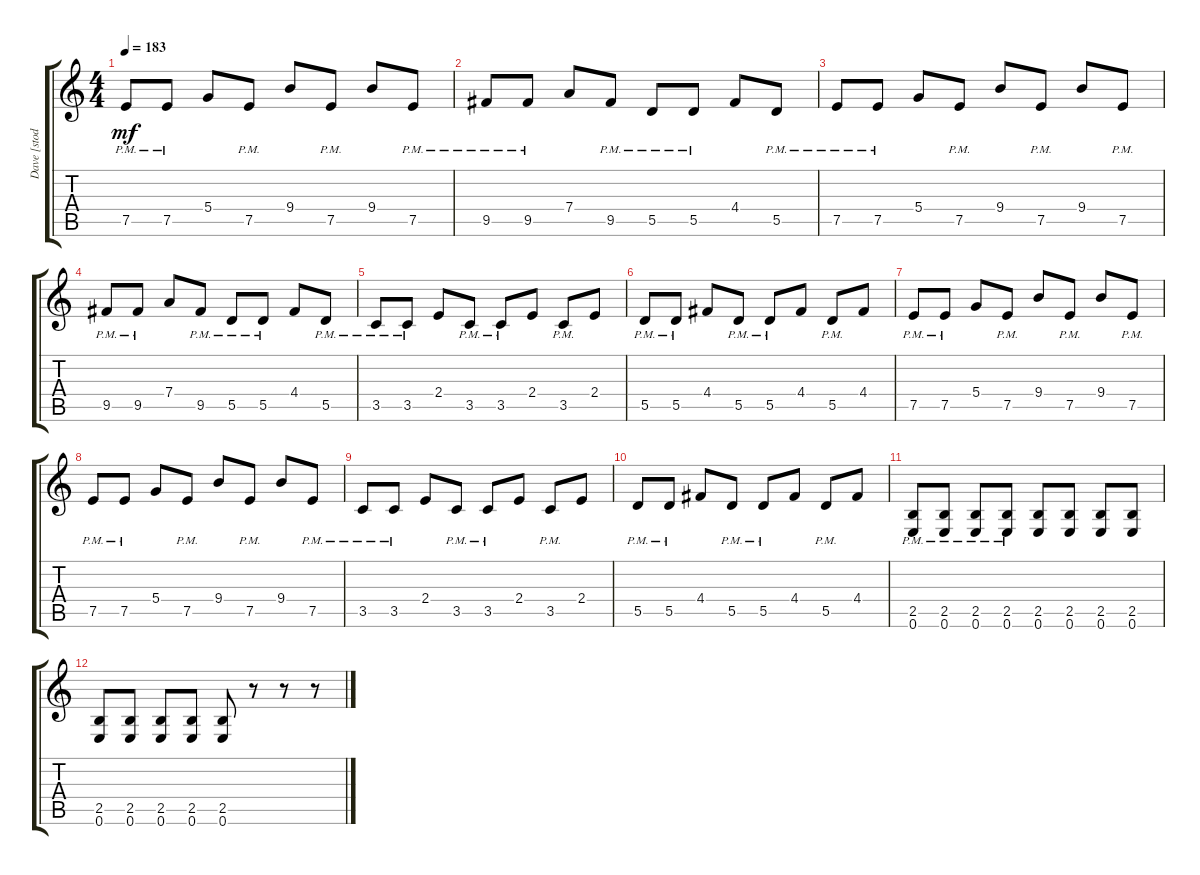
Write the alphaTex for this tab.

\track ("Dave [stodio]" "Dave [stod") {instrument overdrivenguitar}
\staff {score tabs}
\tuning (E4 B3 G3 D3 A2 E2) {hide}
\ts (4 4)
\tempo 183
\clef g2
\ks c
7.5{pm}.8{dy mf} 7.5{pm}.8 5.4.8 7.5{pm}.8 9.4.8 7.5{pm}.8 9.4.8 7.5{pm}.8 |
9.5{pm}.8 9.5{pm}.8 7.4.8 9.5{pm}.8 5.5{pm}.8 5.5{pm}.8 4.4.8 5.5{pm}.8 |
7.5{pm}.8 7.5{pm}.8 5.4.8 7.5{pm}.8 9.4.8 7.5{pm}.8 9.4.8 7.5{pm}.8 |
9.5{pm}.8 9.5{pm}.8 7.4.8 9.5{pm}.8 5.5{pm}.8 5.5{pm}.8 4.4.8 5.5{pm}.8 |
3.5{pm}.8 3.5{pm}.8 2.4.8 3.5{pm}.8 3.5{pm}.8 2.4.8 3.5{pm}.8 2.4.8 |
5.5{pm}.8 5.5{pm}.8 4.4.8 5.5{pm}.8 5.5{pm}.8 4.4.8 5.5{pm}.8 4.4.8 |
7.5{pm}.8 7.5{pm}.8 5.4.8 7.5{pm}.8 9.4.8 7.5{pm}.8 9.4.8 7.5{pm}.8 |
7.5{pm}.8 7.5{pm}.8 5.4.8 7.5{pm}.8 9.4.8 7.5{pm}.8 9.4.8 7.5{pm}.8 |
3.5{pm}.8 3.5{pm}.8 2.4.8 3.5{pm}.8 3.5{pm}.8 2.4.8 3.5{pm}.8 2.4.8 |
5.5{pm}.8 5.5{pm}.8 4.4.8 5.5{pm}.8 5.5{pm}.8 4.4.8 5.5{pm}.8 4.4.8 |
(2.5{pm} 0.6).8 (2.5{pm} 0.6).8 (2.5{pm} 0.6).8 (2.5{pm} 0.6).8 (2.5 0.6).8 (2.5 0.6).8 (2.5 0.6).8 (2.5 0.6).8 |
(2.5 0.6).8 (2.5 0.6).8 (2.5 0.6).8 (2.5 0.6).8 (2.5 0.6).8 r.8 r.8 r.8
